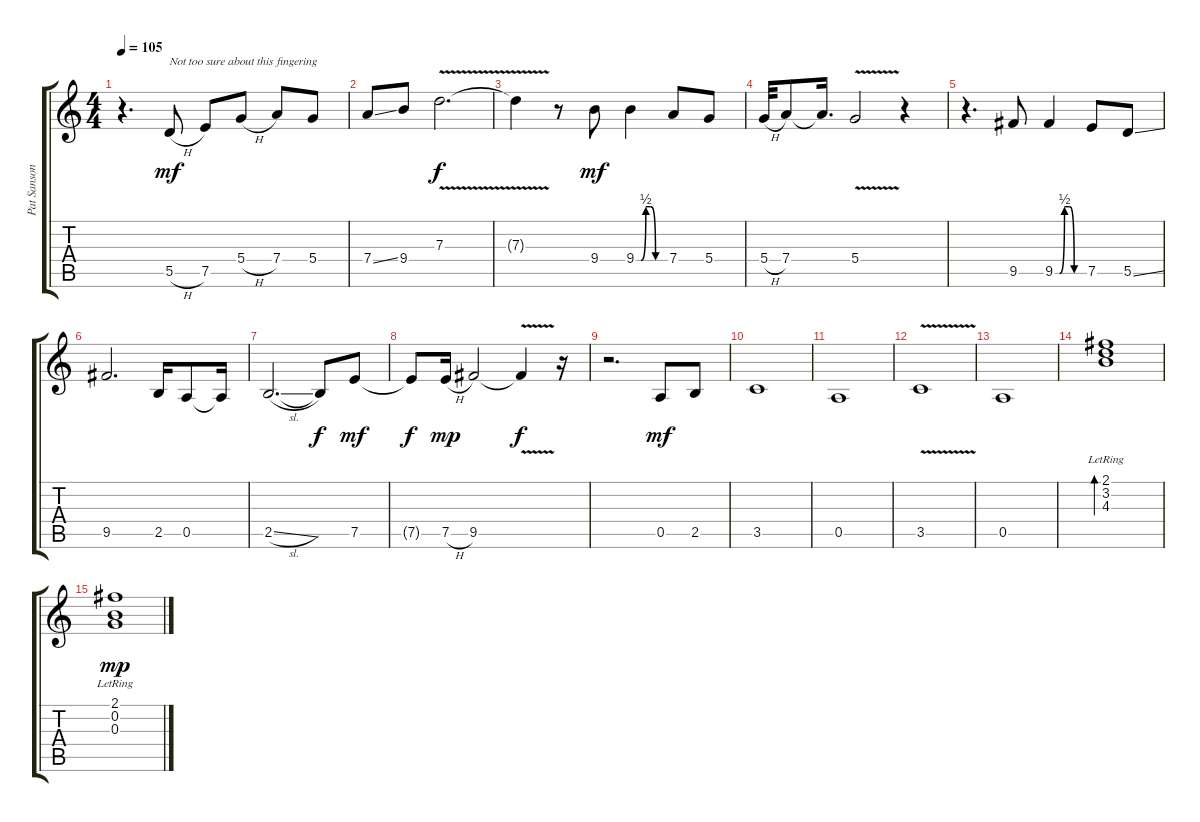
\track ("Pat Sansone" "Pat Sanson") {mute instrument electricguitarclean}
\staff {score tabs}
\tuning (E4 B3 G3 D3 A2 E2) {hide}
\ts (4 4)
\tempo 105
\clef g2
\ks c
r.4{d dy f} 5.5{h}.8{txt "Not too sure about this fingering" dy mf} 7.5.8 5.4{h}.8 7.4.8 5.4.8 |
7.4{ss}.8 9.4.8 7.3{v}.2{d dy f} |
7.3{t}.4 r.8 9.4.8{dy mf} 9.4{be (custom 0 0 10 0 20 2 30 2 40 0 60 0)}.4 7.4.8 5.4.8 |
5.4{h}.32 7.4.8 7.4{t}.16{d} 5.4{v}.2 r.4 |
r.4{d} 9.5.8 9.5{be (custom 0 0 10 0 20 2 30 2 40 0 60 0)}.4 7.5.8 5.5{ss}.8 |
9.5.2{d} 2.5.16 0.5.8 0.5{t}.16 |
2.5{sl}.2{d} 2.5{t}.8{dy f} 7.5.8{dy mf} |
7.5{t}.8{dy f} 7.5{h}.16{dy mp} 9.5.2 9.5{v t}.4{dy f} r.16 |
r.2{d} 0.5.8{dy mf} 2.5.8 |
3.5.1 |
0.5.1 |
3.5{v}.1 |
0.5.1 |
(2.1 3.2{lr} 4.3).1{bd 240} |
(2.1 0.2{lr} 0.3).1{dy mp}
